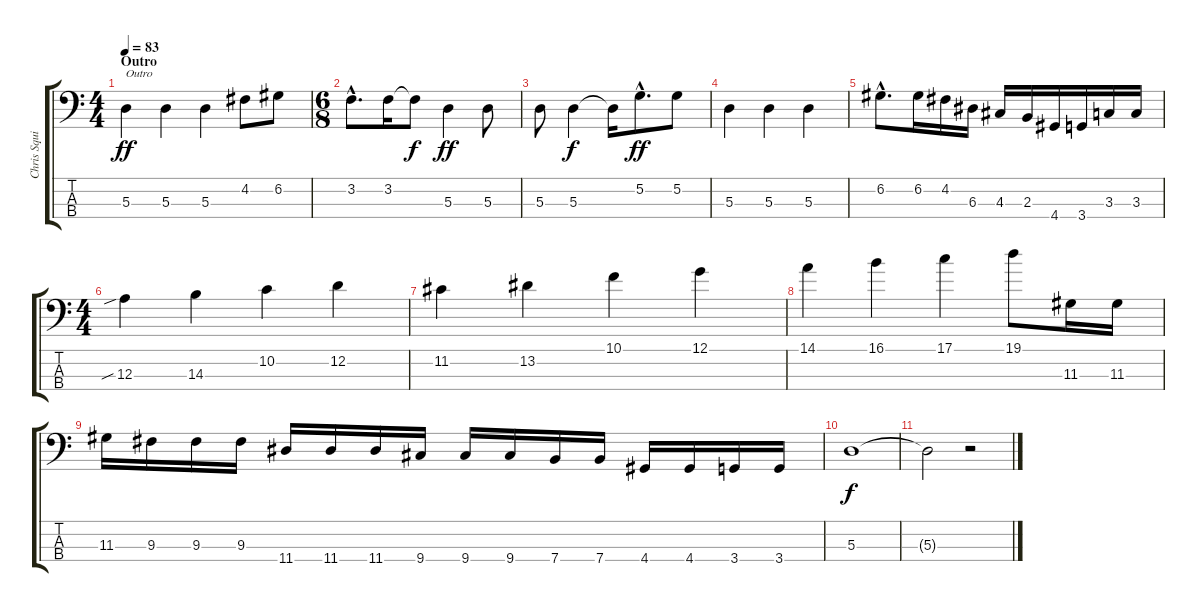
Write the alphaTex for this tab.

\track ("Chris Squire" "Chris Squi") {instrument fretlessbass}
\staff {score tabs}
\tuning (G2 D2 A1 E1) {hide}
\ts (4 4)
\section ("" "Outro")
\tempo 83
\clef f4
\ks c
5.3.4{txt "Outro" dy ff} 5.3.4 5.3.4 4.2.8 6.2.8 |
\ts (6 8)
3.2{hac}.8{d} 3.2.16 3.2{t}.8{dy f} 5.3.4{dy ff} 5.3.8 |
5.3.8 5.3.4{dy f} 5.3{t}.16 5.2{hac}.8{d dy ff} 5.2.8 |
5.3.4 5.3.4 5.3.4 |
6.2{hac}.8{d} 6.2.16 4.2.16 6.3.16 4.3.16 2.3.16 4.4.16 3.4.16 3.3.16 3.3.16 |
\ts (4 4)
12.3{sib}.4 14.3.4 10.2.4 12.2.4 |
11.2.4 13.2.4 10.1.4 12.1.4 |
14.1.4 16.1.4 17.1.4 19.1.8 11.3.16 11.3.16 |
11.3.16 9.3.16 9.3.16 9.3.16 11.4.16 11.4.16 11.4.16 9.4.16 9.4.16 9.4.16 7.4.16 7.4.16 4.4.16 4.4.16 3.4.16 3.4.16 |
5.3.1{dy f} |
5.3{t}.2 r.2
